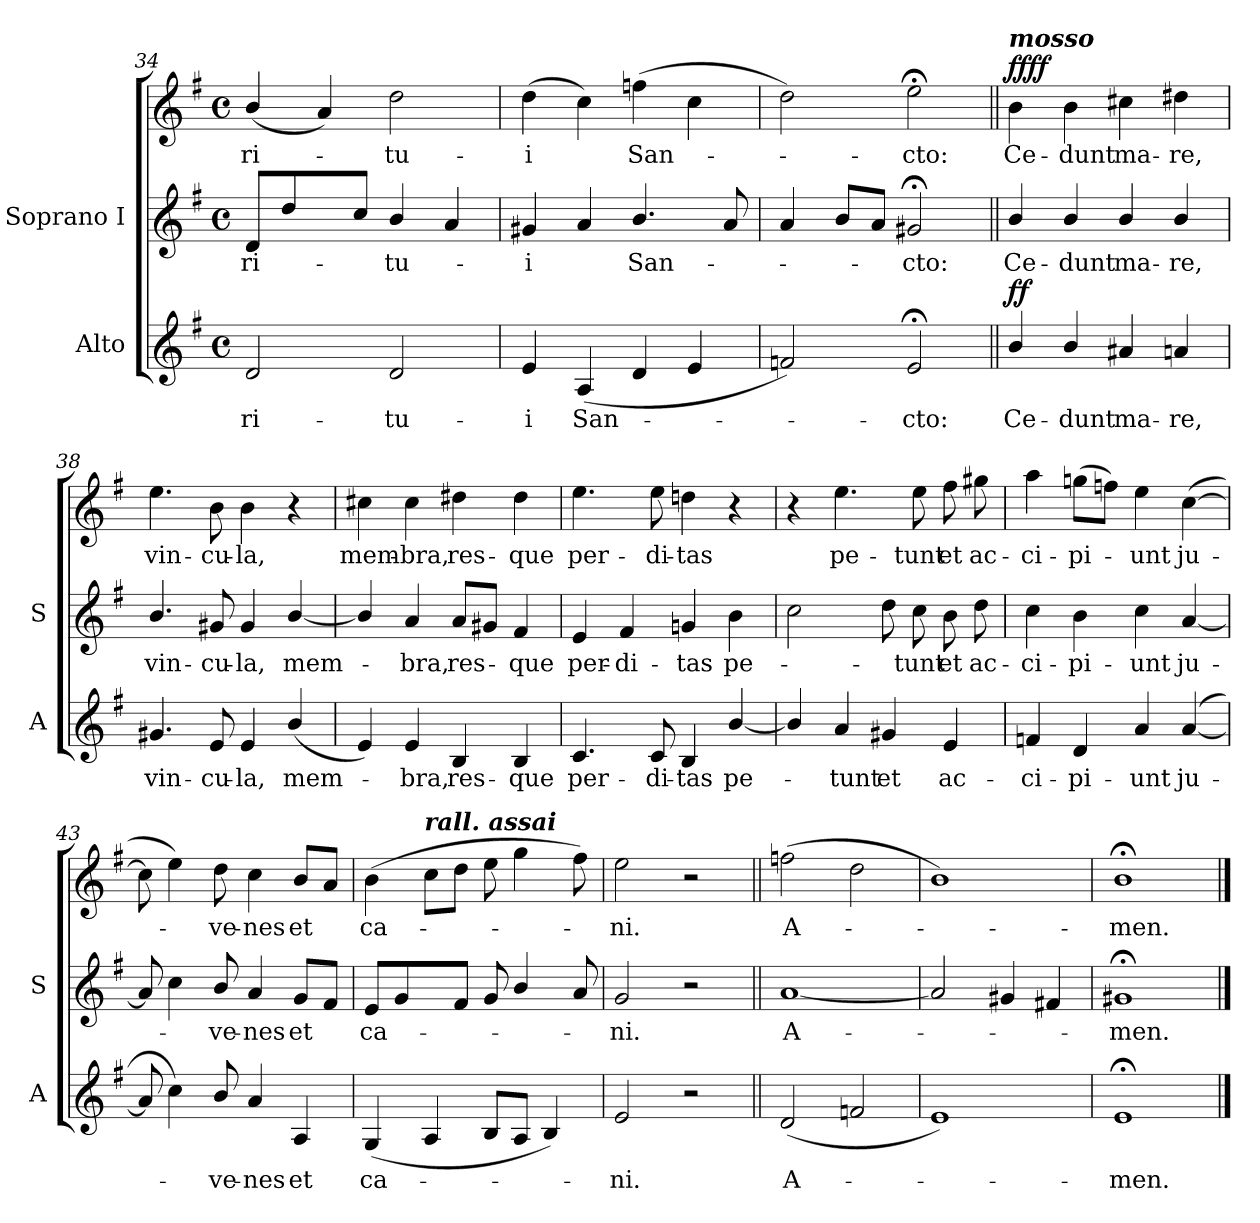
**kern	**text	**dynam	**kern	**text	**kern	**text	**dynam
*part2	*part2	*part2	*part1	*part1	*part1	*part1	*part1
*staff3	*staff3	*staff3	*staff2	*staff2	*staff1	*staff1	*staff1/2
*I"Alto	*	*	*I"Soprano I	*	*	*	*
*I'A	*	*	*I'S	*	*	*	*
*clefG2	*	*	*clefG2	*	*clefG2	*	*
*k[f#]	*	*	*k[f#]	*	*k[f#]	*	*
*G:	*	*	*G:	*	*G:	*	*
*M4/4	*	*	*M4/4	*	*M4/4	*	*
*met(c)	*	*	*met(c)	*	*met(c)	*	*
=34	=34	=34	=34	=34	=34	=34	=34
!	!LO:LY:b	!	!	!LO:LY:b	!	!LO:LY:b	!
2d	-ri-	.	8dL	-ri-	(<4b/	-ri-	.
.	.	.	4dd	.	.	.	.
.	.	.	.	.	4a)	.	.
.	.	.	8ccJ	.	.	.	.
!	!LO:LY:b	!	!	!LO:LY:b	!	!LO:LY:b	!
2d	-tu-	.	4b/	tu-	2dd	tu-	.
.	.	.	4a	.	.	.	.
=35	=35	=35	=35	=35	=35	=35	=35
!	!LO:LY:b	!	!	!LO:LY:b	!	!LO:LY:b	!
4e	-i	.	4g#X	i	(>4dd	i	.
!	!LO:LY:b	!	!	!	!	!	!
(<4A	San-	.	4a	.	4cc)	.	.
!	!	!	!	!LO:LY:b	!	!LO:LY:b	!
4d	.	.	4.b/	San-	(>4ffn	San-	.
4e	.	.	.	.	4cc	.	.
.	.	.	8a	.	.	.	.
=36	=36	=36	=36	=36	=36	=36	=36
2fn)	.	.	4a	.	2dd)	.	.
.	.	.	8bL	.	.	.	.
.	.	.	8aJ	.	.	.	.
!	!LO:LY:b	!	!	!LO:LY:b	!	!LO:LY:b	!
2e;<	cto:	.	2g#X;<	cto:	2ee;<	cto:	.
!!LO:LB:g=z
=37||	=37||	=37||	=37||	=37||	=37||	=37||	=37||
!	!	!	!	!	!LO:TX:a:Bi:t=mosso	!	!
!	!LO:LY:b	!LO:DY:b	!	!LO:LY:b	!	!LO:LY:b	!LO:DY:b=2
!	!	!	!	!	!	!	!LO:DY:n=1:b
4b/	Ce-	ff	4b/	Ce-	4b	Ce-	ff ff
!	!LO:LY:b	!	!	!LO:LY:b	!	!LO:LY:b	!
4b/	-dunt	.	4b/	-dunt	4b	-dunt	.
!	!LO:LY:b	!	!	!LO:LY:b	!	!LO:LY:b	!
4a#X	ma-	.	4b/	ma-	4cc#X	ma-	.
!	!LO:LY:b	!	!	!LO:LY:b	!	!LO:LY:b	!
4an	-re,	.	4b/	-re,	4dd#X	-re,	.
=38	=38	=38	=38	=38	=38	=38	=38
!	!LO:LY:b	!	!	!LO:LY:b	!	!LO:LY:b	!
4.g#X	vin-	.	4.b/	vin-	4.ee	vin-	.
!	!LO:LY:b	!	!	!LO:LY:b	!	!LO:LY:b	!
8e	-cu-	.	8g#X	-cu-	8b	-cu-	.
!	!LO:LY:b	!	!	!LO:LY:b	!	!LO:LY:b	!
4e	-la,	.	4g#	-la,	4b	-la,	.
!	!LO:LY:b	!	!	!LO:LY:b	!	!	!
(<4b/	mem-	.	[4b/	mem-	4r	.	.
=39	=39	=39	=39	=39	=39	=39	=39
!	!	!	!	!	!	!LO:LY:b	!
4e)	.	.	4b/]	.	4cc#X	mem-	.
!	!LO:LY:b	!	!	!LO:LY:b	!	!LO:LY:b	!
4e	bra,	.	4a	bra,	4cc#	-bra,	.
!	!LO:LY:b	!	!	!LO:LY:b	!	!LO:LY:b	!
4B	res-	.	8aL	res-	4dd#X	res-	.
.	.	.	8g#XJ	.	.	.	.
!	!LO:LY:b	!	!	!LO:LY:b	!	!LO:LY:b	!
4B	-que	.	4f#	que	4dd#	-que	.
=40	=40	=40	=40	=40	=40	=40	=40
!	!LO:LY:b	!	!	!LO:LY:b	!	!LO:LY:b	!
4.c	per-	.	4e	per-	4.ee	per-	.
!	!	!	!	!LO:LY:b	!	!	!
.	.	.	4f#	-di-	.	.	.
!	!LO:LY:b	!	!	!	!	!LO:LY:b	!
8c	-di-	.	.	.	8ee	-di-	.
!	!LO:LY:b	!	!	!LO:LY:b	!	!LO:LY:b	!
4B	-tas	.	4gn	-tas	4ddn	-tas	.
!	!LO:LY:b	!	!	!LO:LY:b	!	!	!
[4b/	pe-	.	4b	pe-	4r	.	.
=41	=41	=41	=41	=41	=41	=41	=41
4b/]	.	.	2cc	.	4r	.	.
!	!LO:LY:b	!	!	!	!	!LO:LY:b	!
4a	tunt	.	.	.	4.ee	pe-	.
!	!LO:LY:b	!	!	!	!	!	!
4g#X	et	.	8dd	.	.	.	.
!	!	!	!	!LO:LY:b	!	!LO:LY:b	!
.	.	.	8cc	-tunt	8ee	-tunt	.
!	!LO:LY:b	!	!	!LO:LY:b	!	!LO:LY:b	!
4e	ac-	.	8b	et	8ff#	et	.
!	!	!	!	!LO:LY:b	!	!LO:LY:b	!
.	.	.	8dd	ac-	8gg#X	ac-	.
!!LO:LB:g=z
=42	=42	=42	=42	=42	=42	=42	=42
!	!LO:LY:b	!	!	!LO:LY:b	!	!LO:LY:b	!
4fn	-ci-	.	4cc	ci-	4aa	-ci-	.
!	!LO:LY:b	!	!	!LO:LY:b	!	!LO:LY:b	!
4d	-pi-	.	4b	-pi-	(>8ggnL	-pi-	.
.	.	.	.	.	8ffnJ)	.	.
!	!LO:LY:b	!	!	!LO:LY:b	!	!LO:LY:b	!
4a	-unt	.	4cc	-unt	4ee	unt	.
!	!LO:LY:b	!	!	!LO:LY:b	!	!LO:LY:b	!
(<[4a	ju-	.	(<[4a	ju-	(>[4cc	ju-	.
=43	=43	=43	=43	=43	=43	=43	=43
8a]	.	.	8a]	.	8cc]	.	.
4cc)	.	.	4cc	.	4ee)	.	.
!	!LO:LY:b	!	!	!LO:LY:b	!	!LO:LY:b	!
8b/	ve-	.	8b/	ve-	8dd	ve-	.
!	!LO:LY:b	!	!	!LO:LY:b	!	!LO:LY:b	!
4a	-nes	.	4a	-nes	4cc	-nes	.
!	!LO:LY:b	!	!	!LO:LY:b	!	!LO:LY:b	!
4A	et	.	8gL	et	8bL	et	.
.	.	.	8f#J	.	8aJ)	.	.
=44	=44	=44	=44	=44	=44	=44	=44
!	!LO:LY:b	!	!	!LO:LY:b	!	!LO:LY:b	!
(<4G	ca-	.	8eL	ca-	(>4b	ca-	.
.	.	.	4g	.	.	.	.
!	!	!	!	!	!LO:TX:a:Bi:t=rall. assai	!	!
4A	.	.	.	.	8ccL	.	.
.	.	.	8f#J	.	8ddJ	.	.
8BL	.	.	8g	.	8ee	.	.
8AJ	.	.	4b/	.	4gg	.	.
4B)	.	.	.	.	.	.	.
.	.	.	8a	.	8ff#)	.	.
=45	=45	=45	=45	=45	=45	=45	=45
!	!LO:LY:b	!	!	!LO:LY:b	!	!LO:LY:b	!
2e	ni.	.	2g	ni.	2ee	ni.	.
2r	.	.	2r	.	2r	.	.
=46||	=46||	=46||	=46||	=46||	=46||	=46||	=46||
!	!LO:LY:b	!	!	!LO:LY:b	!	!LO:LY:b	!
(<2d	A-	.	[1a	A-	(>2ffn	A-	.
2fn	.	.	.	.	2dd	.	.
=47	=47	=47	=47	=47	=47	=47	=47
1e)	.	.	2a]	.	1b)	.	.
.	.	.	4g#X	.	.	.	.
.	.	.	4f#X	.	.	.	.
=48	=48	=48	=48	=48	=48	=48	=48
!	!LO:LY:b	!	!	!LO:LY:b	!	!LO:LY:b	!
1e;<	men.	.	1g#X;<	men.	1b;<	men.	.
==	==	==	==	==	==	==	==
*-	*-	*-	*-	*-	*-	*-	*-
